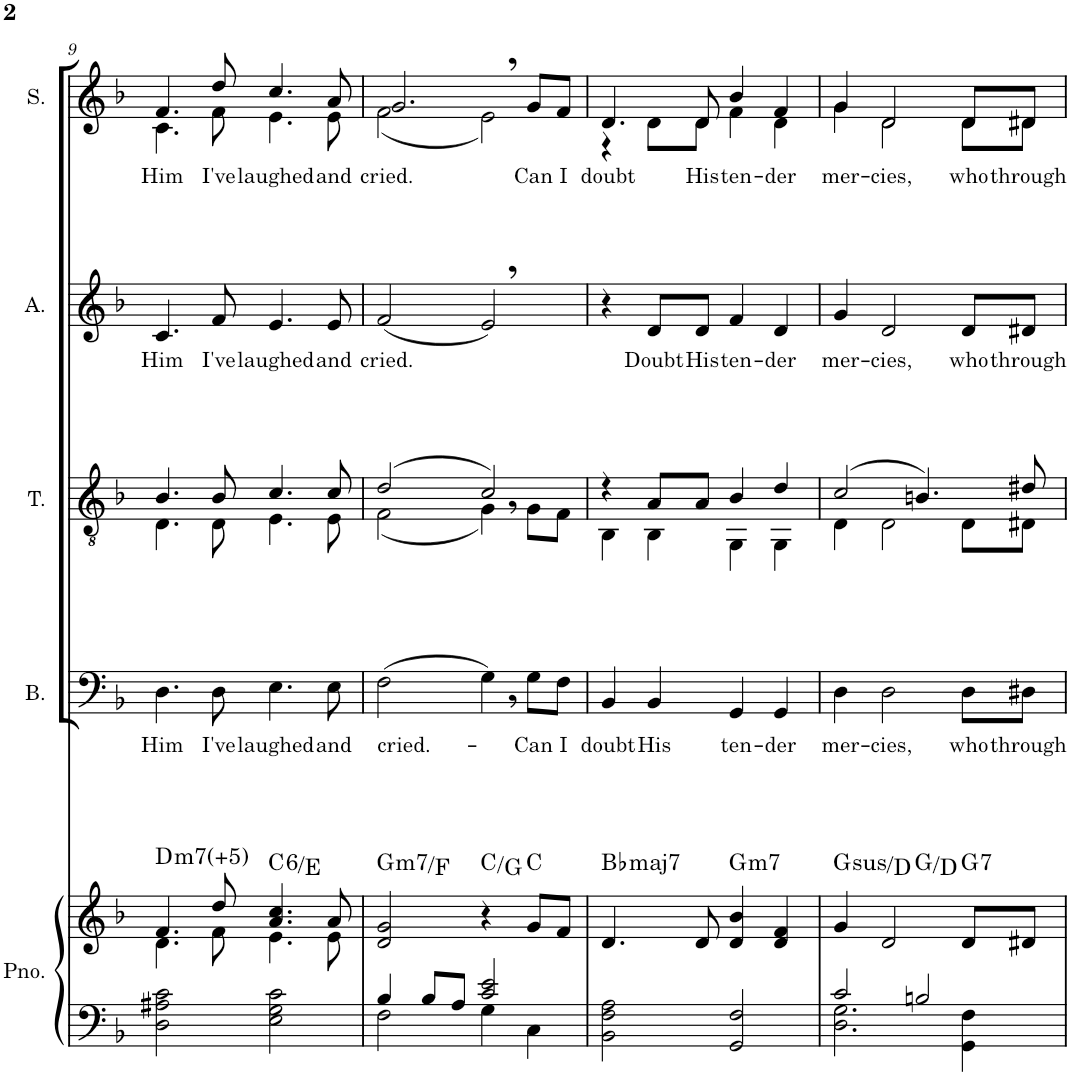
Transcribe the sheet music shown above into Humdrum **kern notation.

**kern	**kern	**harte	**kern	**text	**kern	**kern	**text	**kern	**text
*part5	*part5	*part5	*part4	*part4	*part3	*part2	*part2	*part1	*part1
*staff6	*staff5	*	*staff4	*staff4	*staff3	*staff2	*staff2	*staff1	*staff1
*I"Piano	*	*	*I"Bass	*	*I"Tenor	*I"Alto	*	*I"Soprano	*
*I'Pno.	*	*	*I'B.	*	*I'T.	*I'A.	*	*I'S.	*
!!LO:PB:g=z
*clefF4	*clefG2	*	*clefF4	*	*clefGv2	*clefG2	*	*clefG2	*
*k[b-]	*k[b-]	*	*k[b-]	*	*k[b-]	*k[b-]	*	*k[b-]	*
*M4/4	*M4/4	*	*M4/4	*	*M4/4	*M4/4	*	*M4/4	*
=9	=9	=9	=9	=9	=9	=9	=9	=9	=9
*	*^	*	*	*	*	*	*	*	*
!	!	!	!LO:H:kt=m7	!	!LO:LY:b	!	!	!LO:LY:b	!	!LO:LY:b
*	*	*	*	*	*	*^	*	*	*^	*
2D\ 2A#X\ 2c\	4.f/	4.d\	D:(b3,#5,b7)	4.D\	Him	4.B-/	4.D\	4.c/	Him	4.f/	4.c\	Him
!	!	!	!	!	!LO:LY:b	!	!	!	!LO:LY:b	!	!	!LO:LY:b
.	8dd/	8f\	.	8D\	I've	8B-/	8D\	8f/	I've	8dd/	8f\	I've
!	!	!	!LO:H:kt=6	!	!LO:LY:b	!	!	!	!LO:LY:b	!	!	!LO:LY:b
2E\ 2G\ 2c\	4.a/ 4.cc/	4.e\	C:maj6/3	4.E\	laughed	4.c/	4.E\	4.e/	laughed	4.cc/	4.e\	laughed
!	!	!	!	!	!LO:LY:b	!	!	!	!LO:LY:b	!	!	!LO:LY:b
.	8a/	8e\	.	8E\	and	8c/	8E\	8e/	and	8a/	8e\	and
=10	=10	=10	=10	=10	=10	=10	=10	=10	=10	=10	=10	=10
*^	*	*	*	*	*	*	*	*	*	*	*	*
!	!	!	!	!LO:H:kt=m7	!	!LO:LY:b	!	!	!	!LO:LY:b	!	!	!LO:LY:b
*	*	*v	*v	*	*	*	*	*	*	*	*	*	*
4B-/	2F\	2d/ 2g/	G:min7/b7	(2F\	cried.-	(2d/	(2F\	(2f/	cried.	2.g,/	(2f\	cried.
8B-/L	.	.	.	.	.	.	.	.	.	.	.	.
8A/J	.	.	.	.	.	.	.	.	.	.	.	.
2c/ 2e/	4G\	4r	C:maj/5	4G\)	.	2c/)	4G,<\)	2e/)	.	.	2e\)	.
!	!	!	!	!	!LO:LY:b	!	!	!	!	!	!	!LO:LY:b
.	4C\	8g/L	C:maj	8G\L	-Can	.	8G\L	.	.	8g/L	.	Can
!	!	!	!	!	!LO:LY:b	!	!	!	!	!	!	!LO:LY:b
.	.	8f/J	.	8F\J	I	.	8F\J	.	.	8f/J	.	I
*v	*v	*	*	*	*	*	*	*	*	*	*	*
=11	=11	=11	=11	=11	=11	=11	=11	=11	=11	=11	=11
!	!	!LO:H:kt=maj7	!	!LO:LY:b	!	!	!	!	!	!	!LO:LY:b
2BB-\ 2F\ 2A\	4.d/	Bb:maj7	4BB-/	doubt	4r	4BB-\	4r	.	4.d/	4r	doubt
!	!	!	!	!LO:LY:b	!	!	!	!LO:LY:b	!	!	!
.	.	.	4BB-/	His	8A/L	4BB-\	8d/L	Doubt	.	8d\L	.
!	!	!	!	!	!	!	!	!LO:LY:b	!	!	!LO:LY:b
.	8d/	.	.	.	8A/J	.	8d/J	His	8d/	8d\J	His
!	!	!LO:H:kt=m7	!	!LO:LY:b	!	!	!	!LO:LY:b	!	!	!LO:LY:b
2GG/ 2F/	4d/ 4b-/	G:min7	4GG/	ten-	4B-/	4GG\	4f/	ten-	4b-/	4f\	ten-
!	!	!	!	!LO:LY:b	!	!	!	!LO:LY:b	!	!	!LO:LY:b
.	4d/ 4f/	.	4GG/	-der	4d/	4GG\	4d/	-der	4f/	4d\	-der
=12	=12	=12	=12	=12	=12	=12	=12	=12	=12	=12	=12
*^	*	*	*	*	*	*	*	*	*	*	*
!	!	!	!LO:H:kt=sus	!	!LO:LY:b	!	!	!	!LO:LY:b	!	!	!LO:LY:b
*	*	*^	*	*	*	*	*	*	*	*	*	*
2c/	2.D\ 2.G\	4g/	2ryy	G:sus4/5	4D\	mer-	(2c/	4D\	4g/	mer-	4g/	4g\	mer-
!	!	!	!	!	!	!LO:LY:b	!	!	!	!LO:LY:b	!	!	!LO:LY:b
.	.	2d/	.	.	2D\	-cies,	.	2D\	2d/	-cies,	2d/	2d\	-cies,
2Bn/	.	.	2ryy	G:maj/5	.	.	4.Bn/)	.	.	.	.	.	.
!	!	!	!	!LO:H:kt=7	!	!LO:LY:b	!	!	!	!LO:LY:b	!	!	!LO:LY:b
.	4GG\ 4F\	8d/L	.	G:7	8D\L	who	.	8D\L	8d/L	who	8d/L	8d\L	who
!	!	!	!	!	!	!LO:LY:b	!	!	!	!LO:LY:b	!	!	!LO:LY:b
.	.	8d#X/J	.	.	8D#X\J	through	8d#X/	8D#X\J	8d#X/J	through	8d#X/J	8d#\J	through
*v	*v	*	*	*	*	*	*v	*v	*	*	*v	*v	*
*	*v	*v	*	*	*	*	*	*	*	*
=	=	=	=	=	=	=	=	=	=
*-	*-	*-	*-	*-	*-	*-	*-	*-	*-
